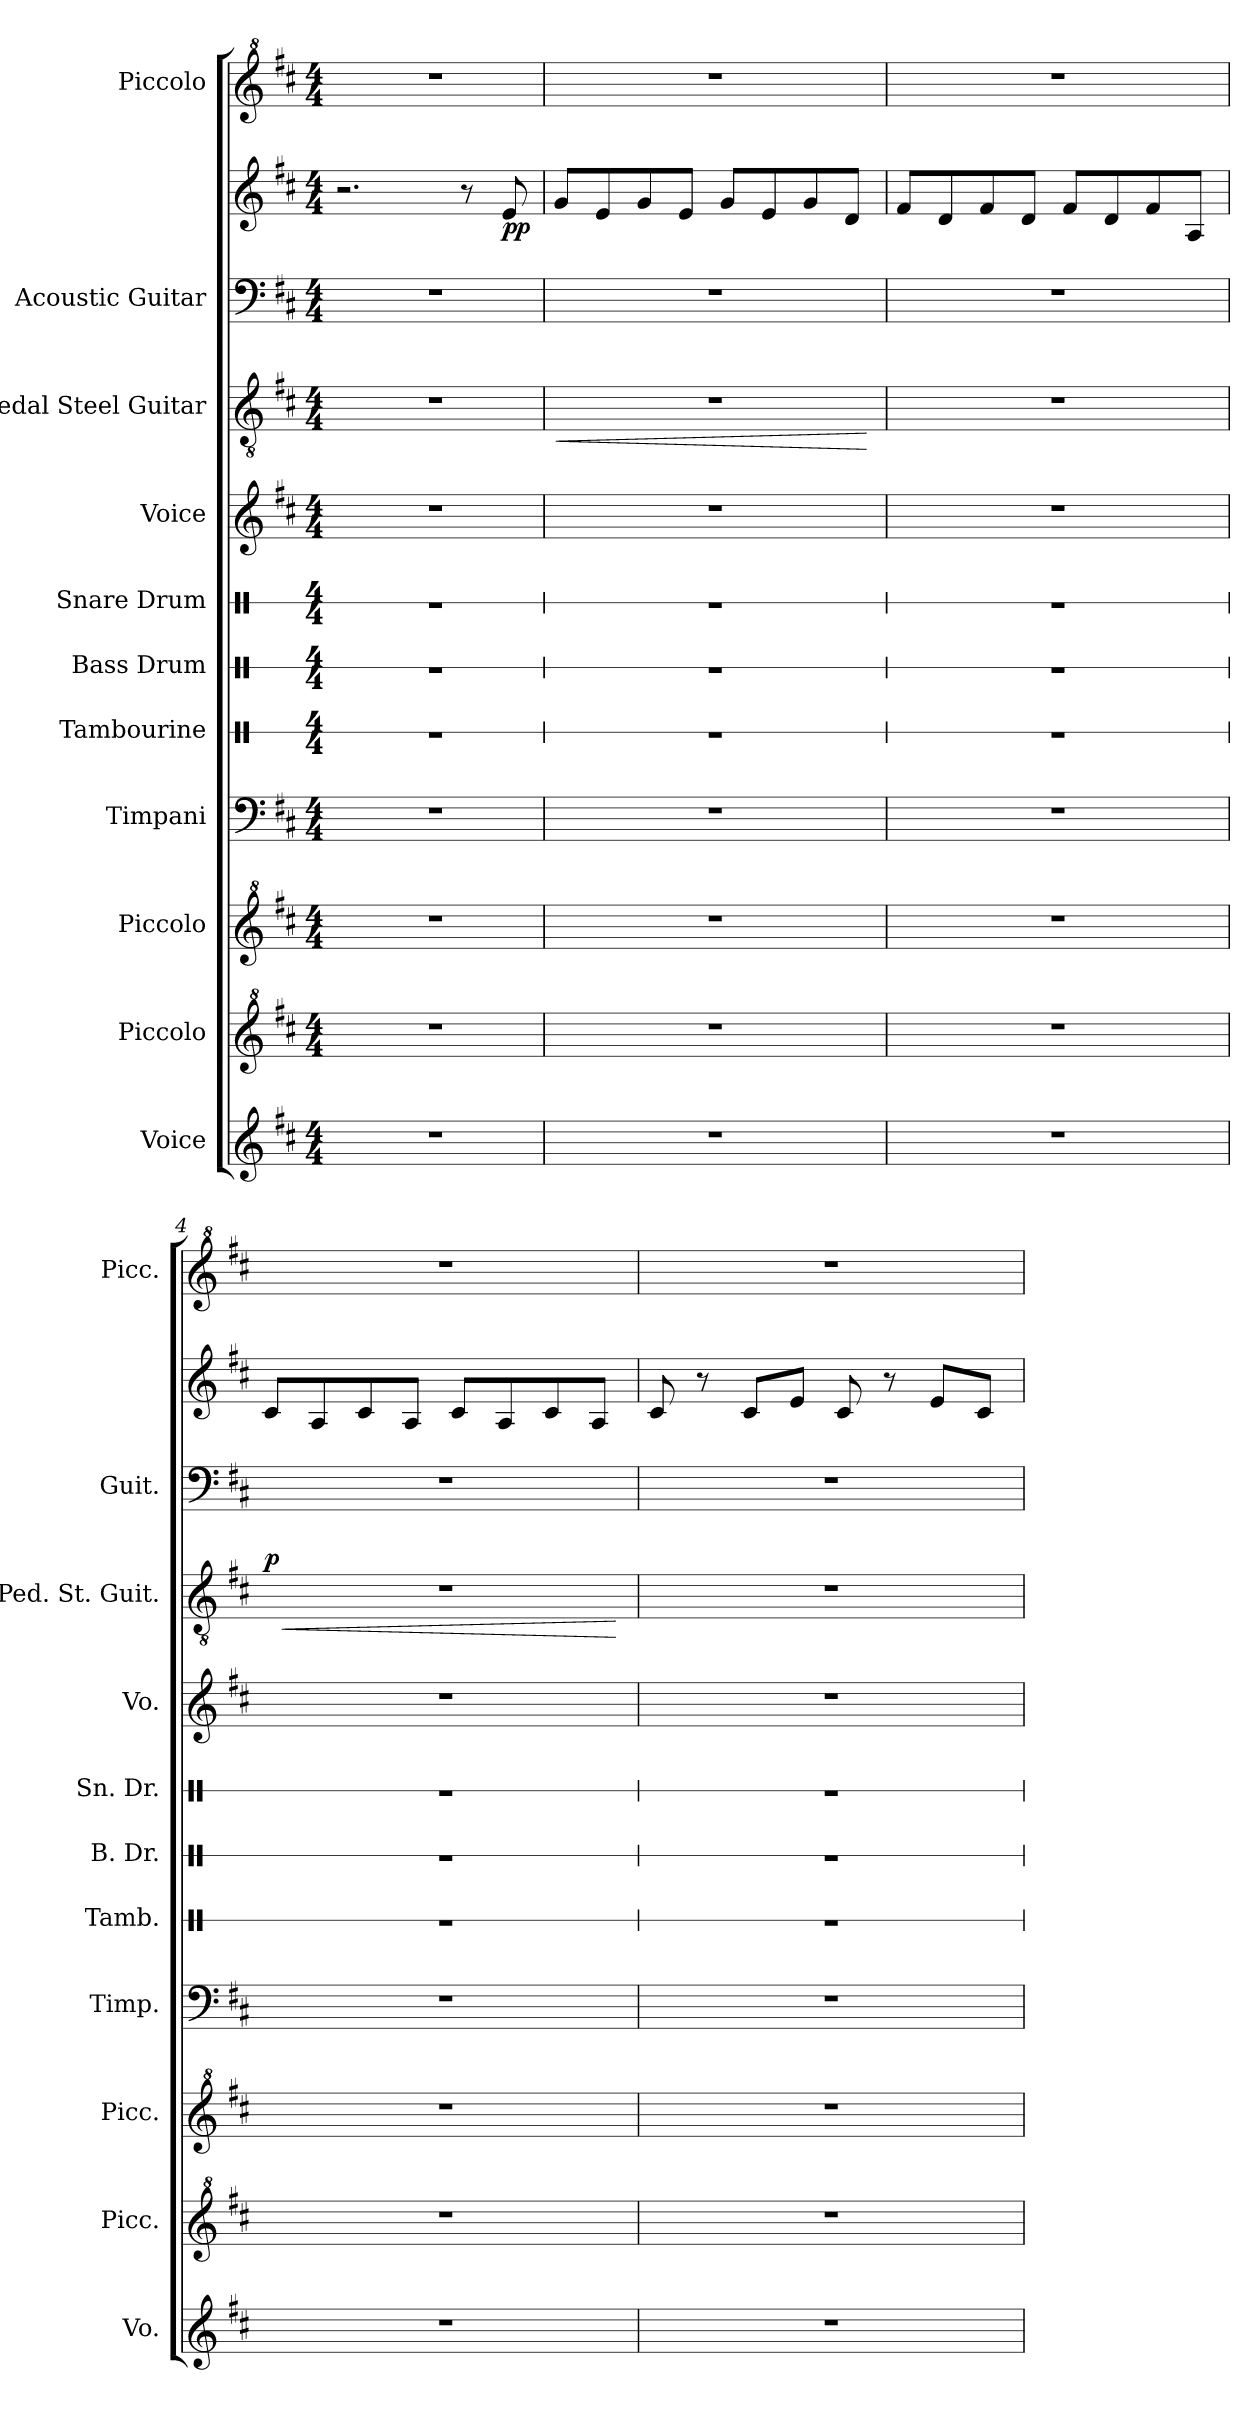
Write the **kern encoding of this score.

**kern	**kern	**kern	**kern	**kern	**kern	**kern	**kern	**kern	**dynam	**kern	**kern	**dynam	**kern
*part11	*part10	*part9	*part8	*part7	*part6	*part5	*part4	*part3	*part3	*part2	*part2	*part2	*part1
*staff12	*staff11	*staff10	*staff9	*staff8	*staff7	*staff6	*staff5	*staff4	*staff4	*staff3	*staff2	*staff2/3	*staff1
*I"Voice	*I"Piccolo	*I"Piccolo	*I"Timpani	*I"Tambourine	*I"Bass Drum	*I"Snare Drum	*I"Voice	*I"Pedal Steel Guitar	*	*I"Acoustic Guitar	*	*	*I"Piccolo
*I'Vo.	*I'Picc.	*I'Picc.	*I'Timp.	*I'Tamb.	*I'B. Dr.	*I'Sn. Dr.	*I'Vo.	*I'Ped. St. Guit.	*	*I'Guit.	*	*	*I'Picc.
*	*	*	*	*stria1	*stria1	*stria1	*	*	*	*	*	*	*
*clefG2	*clefG^2	*clefG^2	*clefF4	*clefX	*clefX	*clefX	*clefG2	*clefGv2	*	*clefF4	*clefG2	*	*clefG^2
*	*ITrd-7c-12	*ITrd-7c-12	*	*	*	*	*	*	*	*	*	*	*ITrd-7c-12
*k[f#c#]	*k[f#c#]	*k[f#c#]	*k[f#c#]	*k[]	*k[]	*k[]	*k[f#c#]	*k[f#c#]	*	*k[f#c#]	*k[f#c#]	*	*k[f#c#]
*M4/4	*M4/4	*M4/4	*M4/4	*M4/4	*M4/4	*M4/4	*M4/4	*M4/4	*	*M4/4	*M4/4	*	*M4/4
=1	=1	=1	=1	=1	=1	=1	=1	=1	=1	=1	=1	=1	=1
1r	1r	1r	1r	1r	1r	1r	1r	1r	.	1r	2.r	.	1r
.	.	.	.	.	.	.	.	.	.	.	8r	.	.
!	!	!	!	!	!	!	!	!	!	!	!	!LO:DY:b	!
.	.	.	.	.	.	.	.	.	.	.	8e/	pp	.
=2	=2	=2	=2	=2	=2	=2	=2	=2	=2	=2	=2	=2	=2
!	!	!	!	!	!	!	!	!	!LO:HP:b	!	!	!	!
1r	1r	1r	1r	1r	1r	1r	1r	1r	<	1r	8g/L	.	1r
.	.	.	.	.	.	.	.	.	.	.	8e/	.	.
.	.	.	.	.	.	.	.	.	.	.	8g/	.	.
.	.	.	.	.	.	.	.	.	.	.	8e/J	.	.
.	.	.	.	.	.	.	.	.	.	.	8g/L	.	.
.	.	.	.	.	.	.	.	.	.	.	8e/	.	.
.	.	.	.	.	.	.	.	.	.	.	8g/	.	.
.	.	.	.	.	.	.	.	.	.	.	8d/J	.	.
.	.	.	.	.	.	.	.	.	[	.	.	.	.
=3	=3	=3	=3	=3	=3	=3	=3	=3	=3	=3	=3	=3	=3
1r	1r	1r	1r	1r	1r	1r	1r	1r	.	1r	8f#/L	.	1r
.	.	.	.	.	.	.	.	.	.	.	8d/	.	.
.	.	.	.	.	.	.	.	.	.	.	8f#/	.	.
.	.	.	.	.	.	.	.	.	.	.	8d/J	.	.
.	.	.	.	.	.	.	.	.	.	.	8f#/L	.	.
.	.	.	.	.	.	.	.	.	.	.	8d/	.	.
.	.	.	.	.	.	.	.	.	.	.	8f#/	.	.
.	.	.	.	.	.	.	.	.	.	.	8A/J	.	.
=4	=4	=4	=4	=4	=4	=4	=4	=4	=4	=4	=4	=4	=4
!	!	!	!	!	!	!	!	!	!LO:HP:b	!	!	!	!
!	!	!	!	!	!	!	!	!	!LO:DY:n=1:a	!	!	!	!
1r	1r	1r	1r	1r	1r	1r	1r	1r	< p	1r	8c#/L	.	1r
.	.	.	.	.	.	.	.	.	.	.	8A/	.	.
.	.	.	.	.	.	.	.	.	.	.	8c#/	.	.
.	.	.	.	.	.	.	.	.	.	.	8A/J	.	.
.	.	.	.	.	.	.	.	.	.	.	8c#/L	.	.
.	.	.	.	.	.	.	.	.	.	.	8A/	.	.
.	.	.	.	.	.	.	.	.	.	.	8c#/	.	.
.	.	.	.	.	.	.	.	.	.	.	8A/J	.	.
.	.	.	.	.	.	.	.	.	[	.	.	.	.
!!LO:PB:g=z
=5	=5	=5	=5	=5	=5	=5	=5	=5	=5	=5	=5	=5	=5
1r	1r	1r	1r	1r	1r	1r	1r	1r	.	1r	8c#/	.	1r
.	.	.	.	.	.	.	.	.	.	.	8r	.	.
.	.	.	.	.	.	.	.	.	.	.	8c#/L	.	.
.	.	.	.	.	.	.	.	.	.	.	8e/J	.	.
.	.	.	.	.	.	.	.	.	.	.	8c#/	.	.
.	.	.	.	.	.	.	.	.	.	.	8r	.	.
.	.	.	.	.	.	.	.	.	.	.	8e/L	.	.
.	.	.	.	.	.	.	.	.	.	.	8c#/J	.	.
=	=	=	=	=	=	=	=	=	=	=	=	=	=
*-	*-	*-	*-	*-	*-	*-	*-	*-	*-	*-	*-	*-	*-
